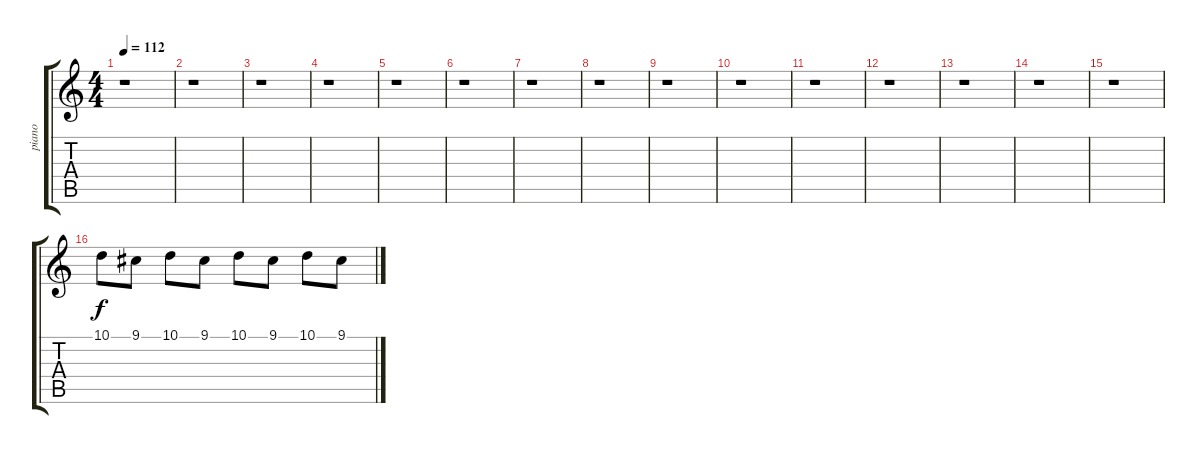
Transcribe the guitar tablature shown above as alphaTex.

\track ("piano" "piano") {instrument honkytonkpiano}
\staff {score tabs}
\tuning (E4 B3 G3 D3 A2 E2) {hide}
\ts (4 4)
\tempo 112
\clef g2
\ks c
r.1{dy f} |
r.1 |
r.1 |
r.1 |
r.1 |
r.1 |
r.1 |
r.1 |
r.1 |
r.1 |
r.1 |
r.1 |
r.1 |
r.1 |
r.1 |
10.1.8 9.1.8 10.1.8 9.1.8 10.1.8 9.1.8 10.1.8 9.1.8
